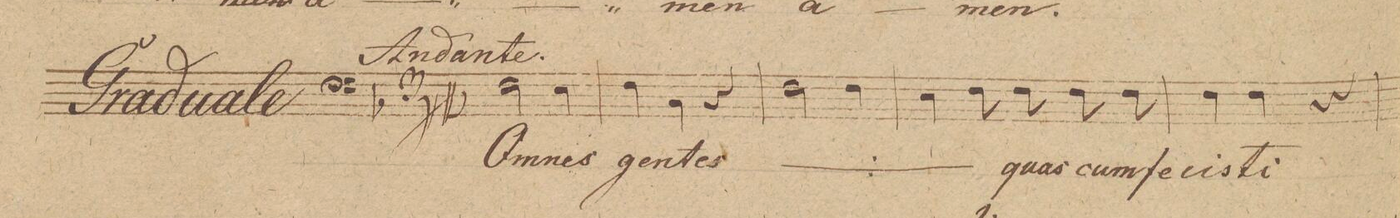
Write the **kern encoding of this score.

**kern	**text	**dynam
*I"Basso 1mo	*	*
*clefF4	*	*
*k[b-]	*	*
*M3/4	*	*
2F\	Om-	.
4E\	-nes	.
=2	=2	=2
4F\	gen-	.
4C\	-tes	.
4r	.	.
=3	=3	=3
*	*ij	*
2F\	Om-	.
4F\	-nes	.
=4	=4	=4
4E\	gen-	.
8F\	-tes	.
*	*Xij	*
8F\	quas-	.
8F\	-cum	.
8F\	fe-	.
=5	=5	=5
4F\	-ci-	.
4F\	-sti	.
4r	.	.
=6	=6	=6
*-	*-	*-
